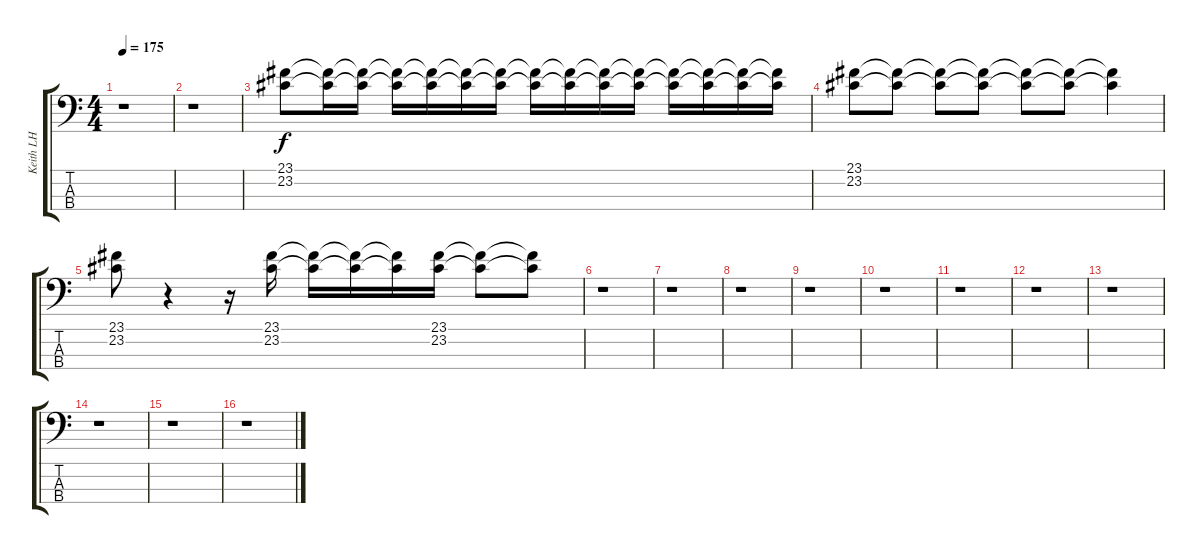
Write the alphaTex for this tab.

\track ("Keith LH" "Keith LH") {instrument lead8bassandlead}
\staff {score tabs}
\tuning (G2 D2 A1 E1) {hide}
\ts (4 4)
\tempo 175
\clef f4
\ks c
r.1{dy f} |
r.1 |
(23.1 23.2).8 (23.1{t} 23.2{t}).16 (23.1{t} 23.2{t}).16 (23.1{t} 23.2{t}).16 (23.1{t} 23.2{t}).16 (23.1{t} 23.2{t}).16 (23.1{t} 23.2{t}).16 (23.1{t} 23.2{t}).16 (23.1{t} 23.2{t}).16 (23.1{t} 23.2{t}).16 (23.1{t} 23.2{t}).16 (23.1{t} 23.2{t}).16 (23.1{t} 23.2{t}).16 (23.1{t} 23.2{t}).16 (23.1{t} 23.2{t}).16 |
(23.1 23.2).8 (23.1{t} 23.2{t}).8 (23.1{t} 23.2{t}).8 (23.1{t} 23.2{t}).8 (23.1{t} 23.2{t}).8 (23.1{t} 23.2{t}).8 (23.1{t} 23.2{t}).4 |
(23.1 23.2).8 r.4 r.16 (23.1 23.2).16 (23.1{t} 23.2{t}).16 (23.1{t} 23.2{t}).16 (23.1{t} 23.2{t}).16 (23.1 23.2).16 (23.1{t} 23.2{t}).8 (23.1{t} 23.2{t}).8 |
r.1 |
r.1 |
r.1 |
r.1 |
r.1 |
r.1 |
r.1 |
r.1 |
r.1 |
r.1 |
r.1
